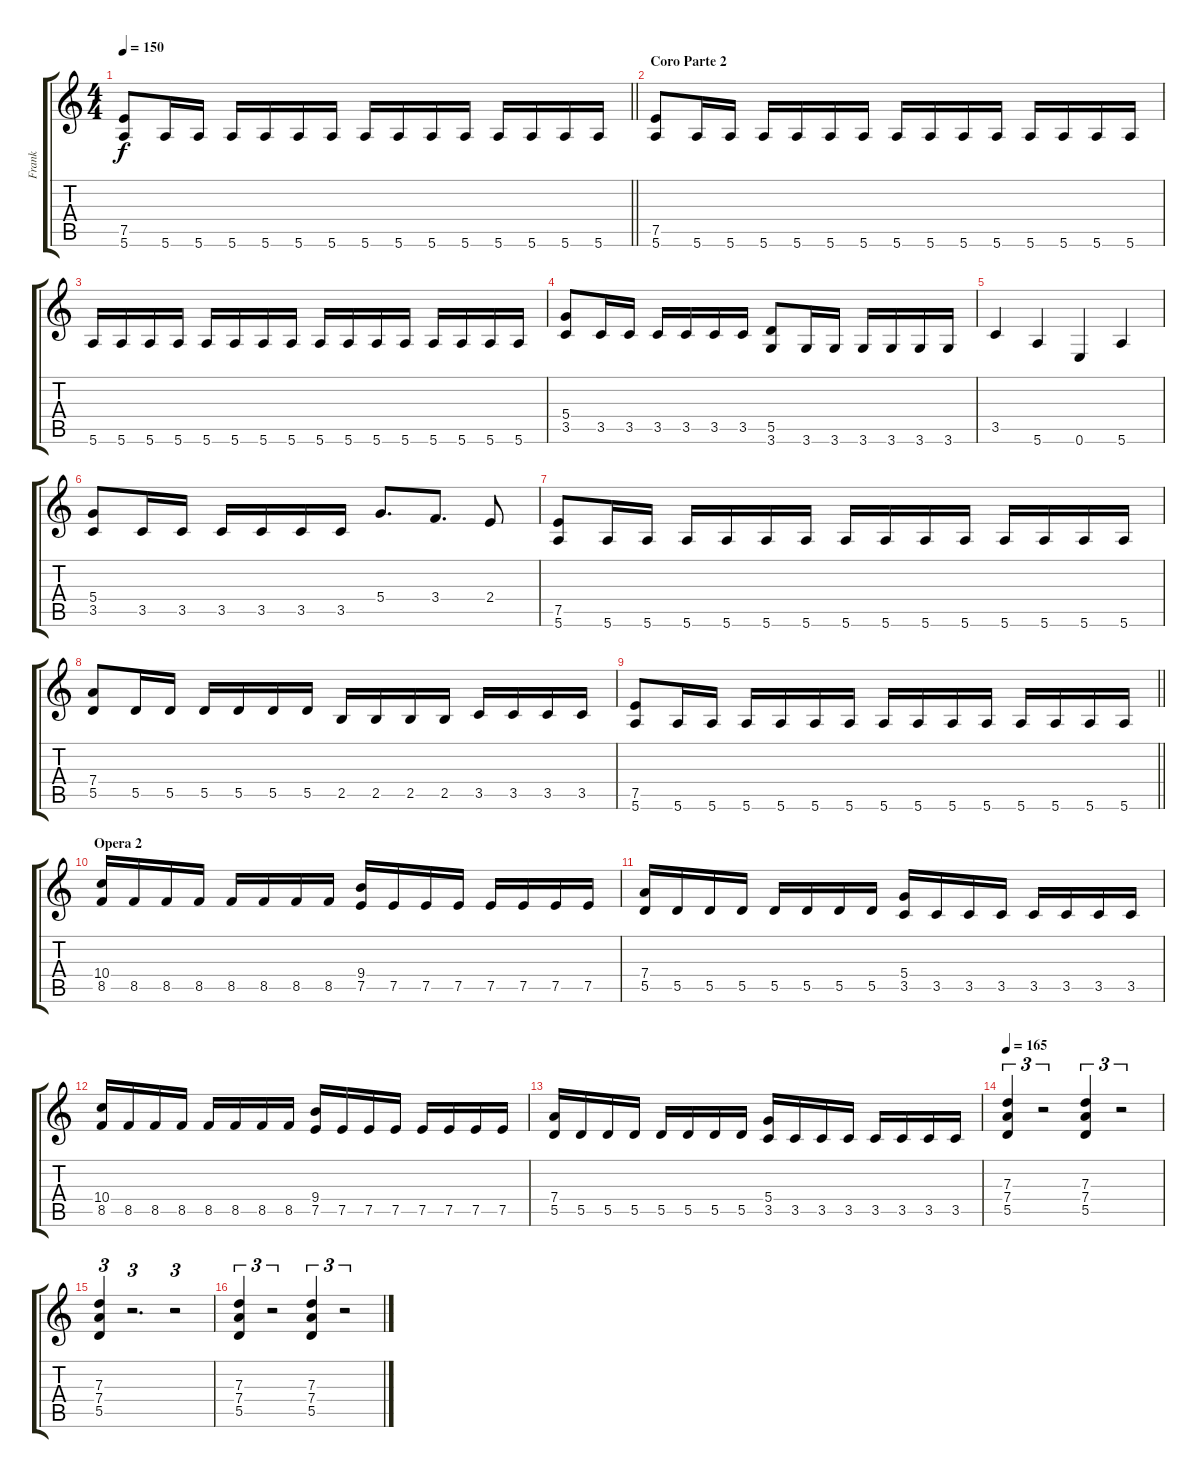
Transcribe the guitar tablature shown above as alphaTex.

\track ("Frank" "Frank") {instrument acousticguitarsteel}
\staff {score tabs}
\tuning (E4 B3 G3 D3 A2 E2) {hide}
\ts (4 4)
\tempo 150
\clef g2
\barLineRight lightlight
\ks c
(7.5 5.6).8{dy f} 5.6.16 5.6.16 5.6.16 5.6.16 5.6.16 5.6.16 5.6.16 5.6.16 5.6.16 5.6.16 5.6.16 5.6.16 5.6.16 5.6.16 |
\section ("" "Coro Parte 2")
(7.5 5.6).8 5.6.16 5.6.16 5.6.16 5.6.16 5.6.16 5.6.16 5.6.16 5.6.16 5.6.16 5.6.16 5.6.16 5.6.16 5.6.16 5.6.16 |
5.6.16 5.6.16 5.6.16 5.6.16 5.6.16 5.6.16 5.6.16 5.6.16 5.6.16 5.6.16 5.6.16 5.6.16 5.6.16 5.6.16 5.6.16 5.6.16 |
(5.4 3.5).8 3.5.16 3.5.16 3.5.16 3.5.16 3.5.16 3.5.16 (5.5 3.6).8 3.6.16 3.6.16 3.6.16 3.6.16 3.6.16 3.6.16 |
3.5.4 5.6.4 0.6.4 5.6.4 |
(5.4 3.5).8 3.5.16 3.5.16 3.5.16 3.5.16 3.5.16 3.5.16 5.4.8{d} 3.4.8{d} 2.4.8 |
(7.5 5.6).8 5.6.16 5.6.16 5.6.16 5.6.16 5.6.16 5.6.16 5.6.16 5.6.16 5.6.16 5.6.16 5.6.16 5.6.16 5.6.16 5.6.16 |
(7.4 5.5).8 5.5.16 5.5.16 5.5.16 5.5.16 5.5.16 5.5.16 2.5.16 2.5.16 2.5.16 2.5.16 3.5.16 3.5.16 3.5.16 3.5.16 |
\barLineRight lightlight
(7.5 5.6).8 5.6.16 5.6.16 5.6.16 5.6.16 5.6.16 5.6.16 5.6.16 5.6.16 5.6.16 5.6.16 5.6.16 5.6.16 5.6.16 5.6.16 |
\section ("" "Opera 2")
(10.4 8.5).16 8.5.16 8.5.16 8.5.16 8.5.16 8.5.16 8.5.16 8.5.16 (9.4 7.5).16 7.5.16 7.5.16 7.5.16 7.5.16 7.5.16 7.5.16 7.5.16 |
(7.4 5.5).16 5.5.16 5.5.16 5.5.16 5.5.16 5.5.16 5.5.16 5.5.16 (5.4 3.5).16 3.5.16 3.5.16 3.5.16 3.5.16 3.5.16 3.5.16 3.5.16 |
(10.4 8.5).16 8.5.16 8.5.16 8.5.16 8.5.16 8.5.16 8.5.16 8.5.16 (9.4 7.5).16 7.5.16 7.5.16 7.5.16 7.5.16 7.5.16 7.5.16 7.5.16 |
(7.4 5.5).16 5.5.16 5.5.16 5.5.16 5.5.16 5.5.16 5.5.16 5.5.16 (5.4 3.5).16 3.5.16 3.5.16 3.5.16 3.5.16 3.5.16 3.5.16 3.5.16 |
\tempo 165
(7.3 7.4 5.5).4{tu (3 2)} r.2{tu (3 2)} (7.3 7.4 5.5).4{tu (3 2)} r.2{tu (3 2)} |
(7.3 7.4 5.5).4{tu (3 2)} r.2{d tu (3 2)} r.2{tu (3 2)} |
(7.3 7.4 5.5).4{tu (3 2)} r.2{tu (3 2)} (7.3 7.4 5.5).4{tu (3 2)} r.2{tu (3 2)}
